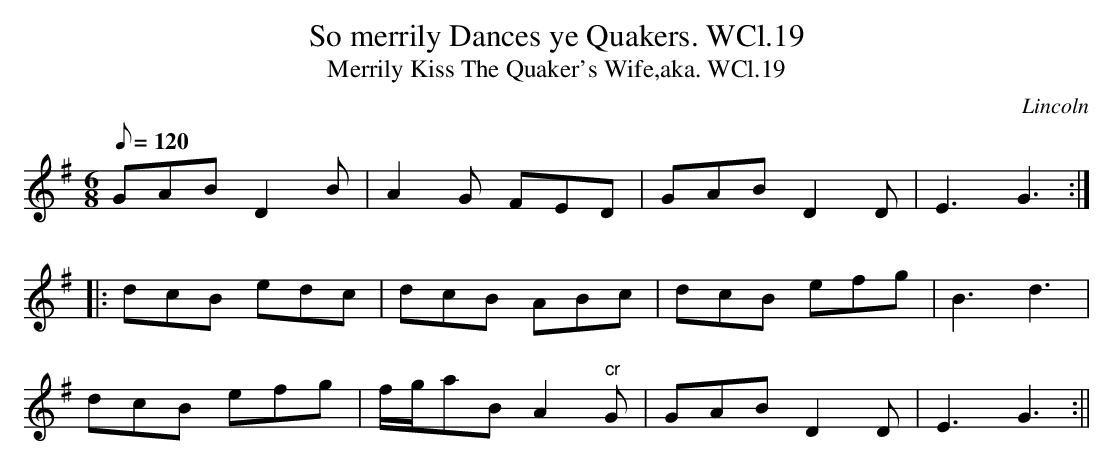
X:1
T:So merrily Dances ye Quakers. WCl.19
T:Merrily Kiss The Quaker's Wife,aka. WCl.19
M:6/8
L:1/8
Q:120
O:Lincoln
K:G
GAB D2 B| A2G FED|GAB D2 D|E3 G3::!
dcB edc|dcB ABc|dcB efg|B3 d3|!
dcB efg|f/2g/2aB A2"cr"G|GAB D2D|E3 G3:||
